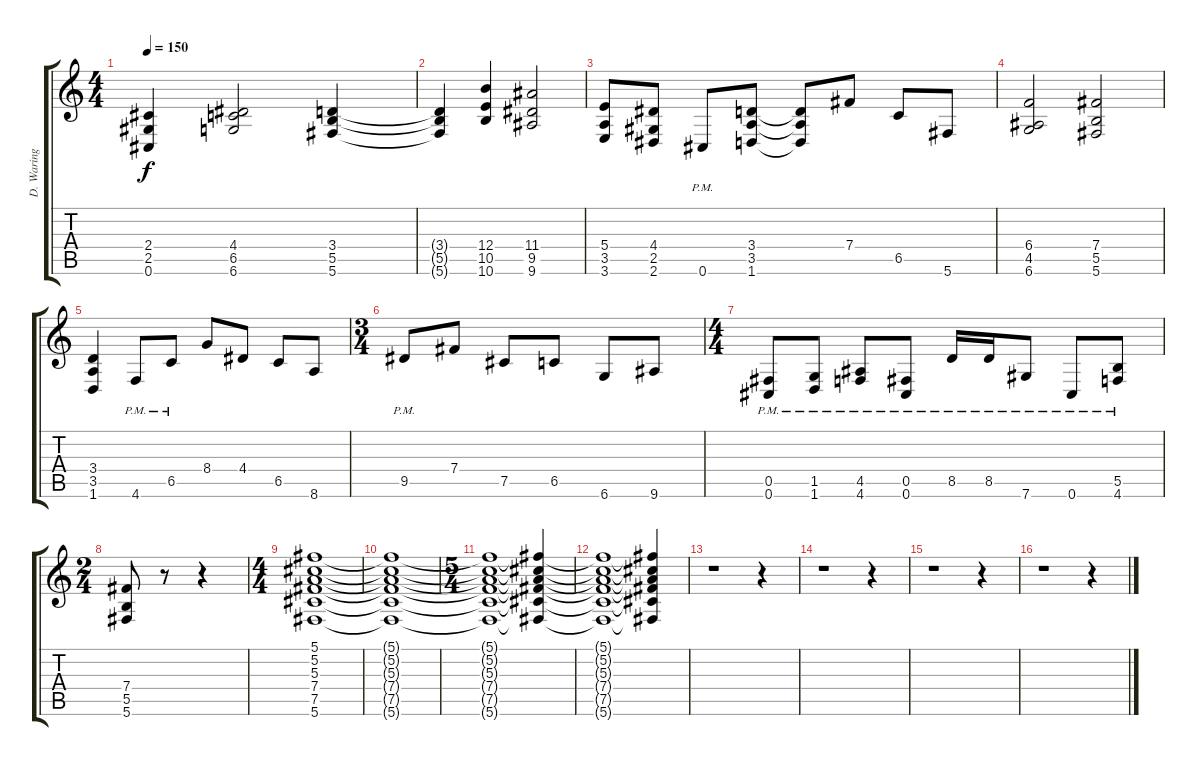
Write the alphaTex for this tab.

\track ("D. Waring Gtr." "D. Waring ") {instrument distortionguitar}
\staff {score tabs}
\tuning (Db4 Ab3 E3 B2 Gb2 Db2) {hide}
\ts (4 4)
\tempo 150
\clef g2
\ks c
(2.4{t} 2.5{t} 0.6{t}).4{dy f} (4.4 6.5 6.6).2 (3.4 5.5 5.6).4 |
(3.4{t} 5.5{t} 5.6{t}).4 (12.4 10.5 10.6).4 (11.4 9.5 9.6).2 |
(5.4 3.5 3.6).8 (4.4 2.5 2.6).8 0.6{pm}.8 (3.4 3.5 1.6).8 (3.4{t} 3.5{t} 1.6{t}).8 7.4.8 6.5.8 5.6.8 |
(6.4 4.5 6.6).2 (7.4 5.5 5.6).2 |
(3.4 3.5 1.6).4 4.6{pm}.8 6.5{pm}.8 8.4.8 4.4.8 6.5.8 8.6.8 |
\ts (3 4)
9.5{pm}.8 7.4.8 7.5.8 6.5.8 6.6.8 9.6.8 |
\ts (4 4)
(0.5{pm} 0.6{pm}).8 (1.5{pm} 1.6{pm}).8 (4.5{pm} 4.6{pm}).8 (0.5{pm} 0.6{pm}).8 8.5{pm}.16 8.5{pm}.16 7.6{pm}.8 0.6{pm}.8 (5.5{pm} 4.6{pm}).8 |
\ts (2 4)
(7.4 5.5 5.6).8 r.8 r.4 |
\ts (4 4)
(5.1 5.2 5.3 7.4 7.5 5.6).1 |
(5.1{t} 5.2{t} 5.3{t} 7.4{t} 7.5{t} 5.6{t}).1 |
\ts (5 4)
(5.1{t} 5.2{t} 5.3{t} 7.4{t} 7.5{t} 5.6{t}).1{volume 0} (5.1{t} 5.2{t} 5.3{t} 7.4{t} 7.5{t} 5.6{t}).4 |
(5.1{t} 5.2{t} 5.3{t} 7.4{t} 7.5{t} 5.6{t}).1 (5.1{t} 5.2{t} 5.3{t} 7.4{t} 7.5{t} 5.6{t}).4 |
r.1 r.4 |
r.1 r.4 |
r.1 r.4 |
r.1 r.4
